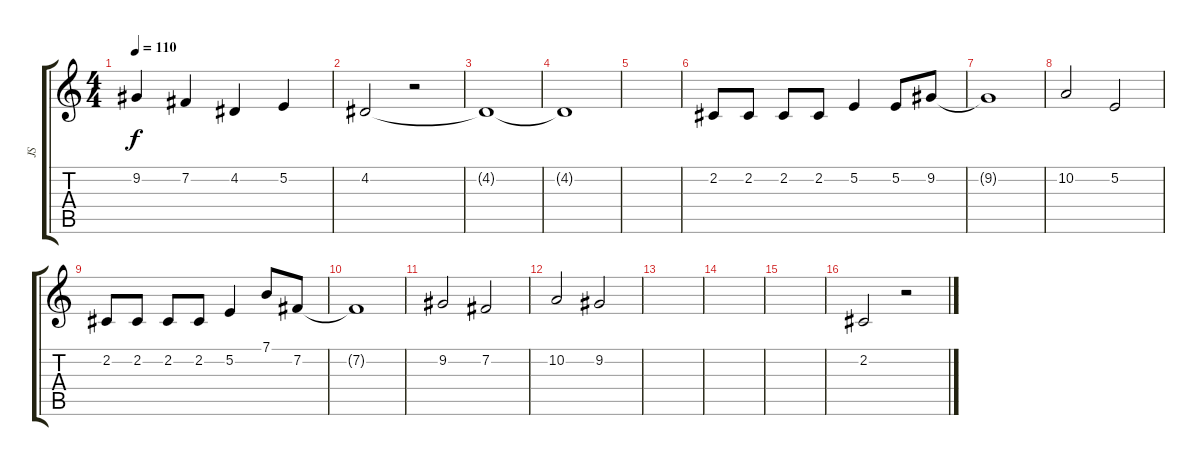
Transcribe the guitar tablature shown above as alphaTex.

\track ("JS" "JS") {instrument trombone}
\staff {score tabs}
\tuning (E4 B3 G3 D3 A2 E2) {hide}
\ts (4 4)
\tempo 110
\clef g2
\ks c
9.2.4{dy f} 7.2.4 4.2.4 5.2.4 |
4.2.2 r.2 |
4.2{t}.1 |
4.2{t}.1 |
|
2.2.8 2.2.8 2.2.8 2.2.8 5.2.4 5.2.8 9.2.8 |
9.2{t}.1 |
10.2.2 5.2.2 |
2.2.8 2.2.8 2.2.8 2.2.8 5.2.4 7.1.8 7.2.8 |
7.2{t}.1 |
9.2.2 7.2.2 |
10.2.2 9.2.2 |
|
|
|
2.2.2 r.2
